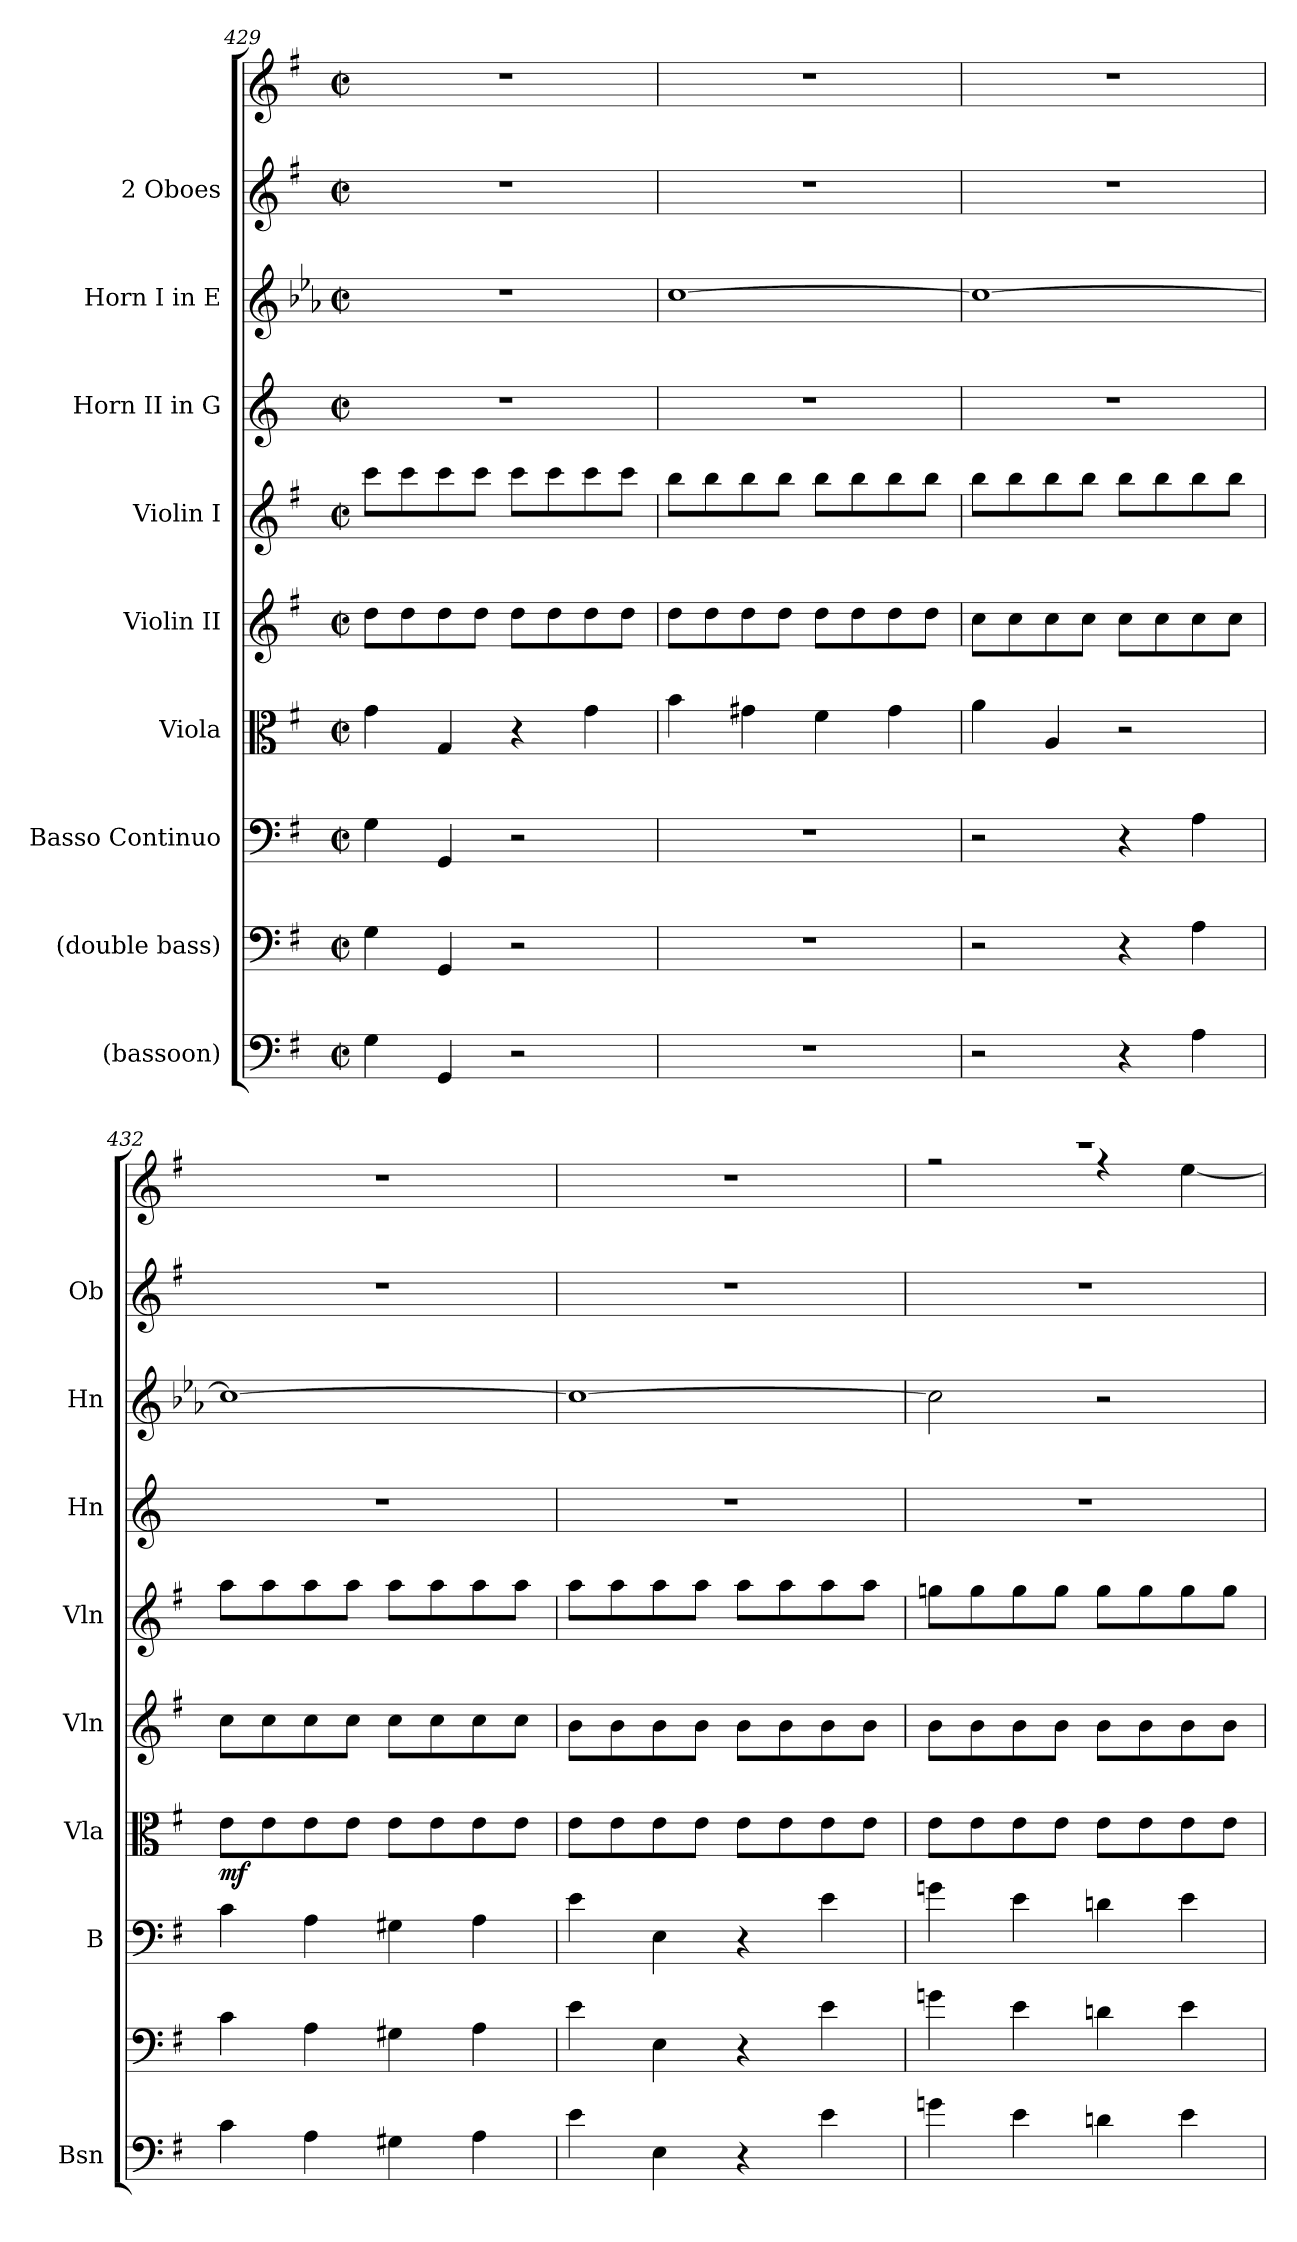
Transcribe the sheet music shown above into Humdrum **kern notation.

**kern	**kern	**kern	**kern	**dynam	**kern	**kern	**kern	**kern	**kern	**kern
*part9	*part8	*part7	*part6	*part6	*part5	*part4	*part3	*part2	*part1	*part1
*staff10	*staff9	*staff8	*staff7	*staff7	*staff6	*staff5	*staff4	*staff3	*staff2	*staff1
*I"(bassoon)	*I"(double bass)	*I"Basso Continuo	*I"Viola	*	*I"Violin II	*I"Violin I	*I"Horn II in G	*I"Horn I in E	*I"2 Oboes	*
*I'Bsn	*	*I'B	*I'Vla	*	*I'Vln	*I'Vln	*I'Hn	*I'Hn	*I'Ob	*
*clefF4	*clefF4	*clefF4	*clefC3	*	*clefG2	*clefG2	*clefG2	*clefG2	*clefG2	*clefG2
*	*	*	*	*	*	*	*ITrd3c5	*ITrd5c8	*	*
*k[f#]	*k[f#]	*k[f#]	*k[f#]	*	*k[f#]	*k[f#]	*k[f#]	*k[f#]	*k[f#]	*k[f#]
*M2/2	*M2/2	*M2/2	*M2/2	*	*M2/2	*M2/2	*M2/2	*M2/2	*M2/2	*M2/2
*met(c|)	*met(c|)	*met(c|)	*met(c|)	*	*met(c|)	*met(c|)	*met(c|)	*met(c|)	*met(c|)	*met(c|)
=429	=429	=429	=429	=429	=429	=429	=429	=429	=429	=429
4G	4G	4G	4g	.	8ddL	8cccL	1r	1r	1r	1r
.	.	.	.	.	8dd	8ccc	.	.	.	.
4GG	4GG	4GG	4G	.	8dd	8ccc	.	.	.	.
.	.	.	.	.	8ddJ	8cccJ	.	.	.	.
2r	2r	2r	4r	.	8ddL	8cccL	.	.	.	.
.	.	.	.	.	8dd	8ccc	.	.	.	.
.	.	.	4g	.	8dd	8ccc	.	.	.	.
.	.	.	.	.	8ddJ	8cccJ	.	.	.	.
=430	=430	=430	=430	=430	=430	=430	=430	=430	=430	=430
1r	1r	1r	4b	.	8ddL	8bbL	1r	[1e	1r	1r
.	.	.	.	.	8dd	8bb	.	.	.	.
.	.	.	4g#X	.	8dd	8bb	.	.	.	.
.	.	.	.	.	8ddJ	8bbJ	.	.	.	.
.	.	.	4f#	.	8ddL	8bbL	.	.	.	.
.	.	.	.	.	8dd	8bb	.	.	.	.
.	.	.	4g#	.	8dd	8bb	.	.	.	.
.	.	.	.	.	8ddJ	8bbJ	.	.	.	.
=431	=431	=431	=431	=431	=431	=431	=431	=431	=431	=431
2r	2r	2r	4a	.	8ccL	8bbL	1r	1e_	1r	1r
.	.	.	.	.	8cc	8bb	.	.	.	.
.	.	.	4A	.	8cc	8bb	.	.	.	.
.	.	.	.	.	8ccJ	8bbJ	.	.	.	.
4r	4r	4r	2r	.	8ccL	8bbL	.	.	.	.
.	.	.	.	.	8cc	8bb	.	.	.	.
4A	4A	4A	.	.	8cc	8bb	.	.	.	.
.	.	.	.	.	8ccJ	8bbJ	.	.	.	.
=432	=432	=432	=432	=432	=432	=432	=432	=432	=432	=432
4c	4c	4c	8eL	mf	8ccL	8aaL	1r	1e_	1r	1r
.	.	.	8e	.	8cc	8aa	.	.	.	.
4A	4A	4A	8e	.	8cc	8aa	.	.	.	.
.	.	.	8eJ	.	8ccJ	8aaJ	.	.	.	.
4G#X	4G#X	4G#X	8eL	.	8ccL	8aaL	.	.	.	.
.	.	.	8e	.	8cc	8aa	.	.	.	.
4A	4A	4A	8e	.	8cc	8aa	.	.	.	.
.	.	.	8eJ	.	8ccJ	8aaJ	.	.	.	.
=433	=433	=433	=433	=433	=433	=433	=433	=433	=433	=433
4e	4e	4e	8eL	.	8bL	8aaL	1r	1e_	1r	1r
.	.	.	8e	.	8b	8aa	.	.	.	.
4E	4E	4E	8e	.	8b	8aa	.	.	.	.
.	.	.	8eJ	.	8bJ	8aaJ	.	.	.	.
4r	4r	4r	8eL	.	8bL	8aaL	.	.	.	.
.	.	.	8e	.	8b	8aa	.	.	.	.
4e	4e	4e	8e	.	8b	8aa	.	.	.	.
.	.	.	8eJ	.	8bJ	8aaJ	.	.	.	.
=434	=434	=434	=434	=434	=434	=434	=434	=434	=434	=434
*	*	*	*	*	*	*	*	*	*	*^
4gn	4gn	4gn	8eL	.	8bL	8ggnL	1r	2e]	1r	1r	2rff
.	.	.	8e	.	8b	8gg	.	.	.	.	.
4e	4e	4e	8e	.	8b	8gg	.	.	.	.	.
.	.	.	8eJ	.	8bJ	8ggJ	.	.	.	.	.
4dn	4dn	4dn	8eL	.	8bL	8ggL	.	2r	.	.	4rff
.	.	.	8e	.	8b	8gg	.	.	.	.	.
4e	4e	4e	8e	.	8b	8gg	.	.	.	.	[4ee
.	.	.	8eJ	.	8bJ	8ggJ	.	.	.	.	.
*	*	*	*	*	*	*	*	*	*	*v	*v
=	=	=	=	=	=	=	=	=	=	=
*-	*-	*-	*-	*-	*-	*-	*-	*-	*-	*-
